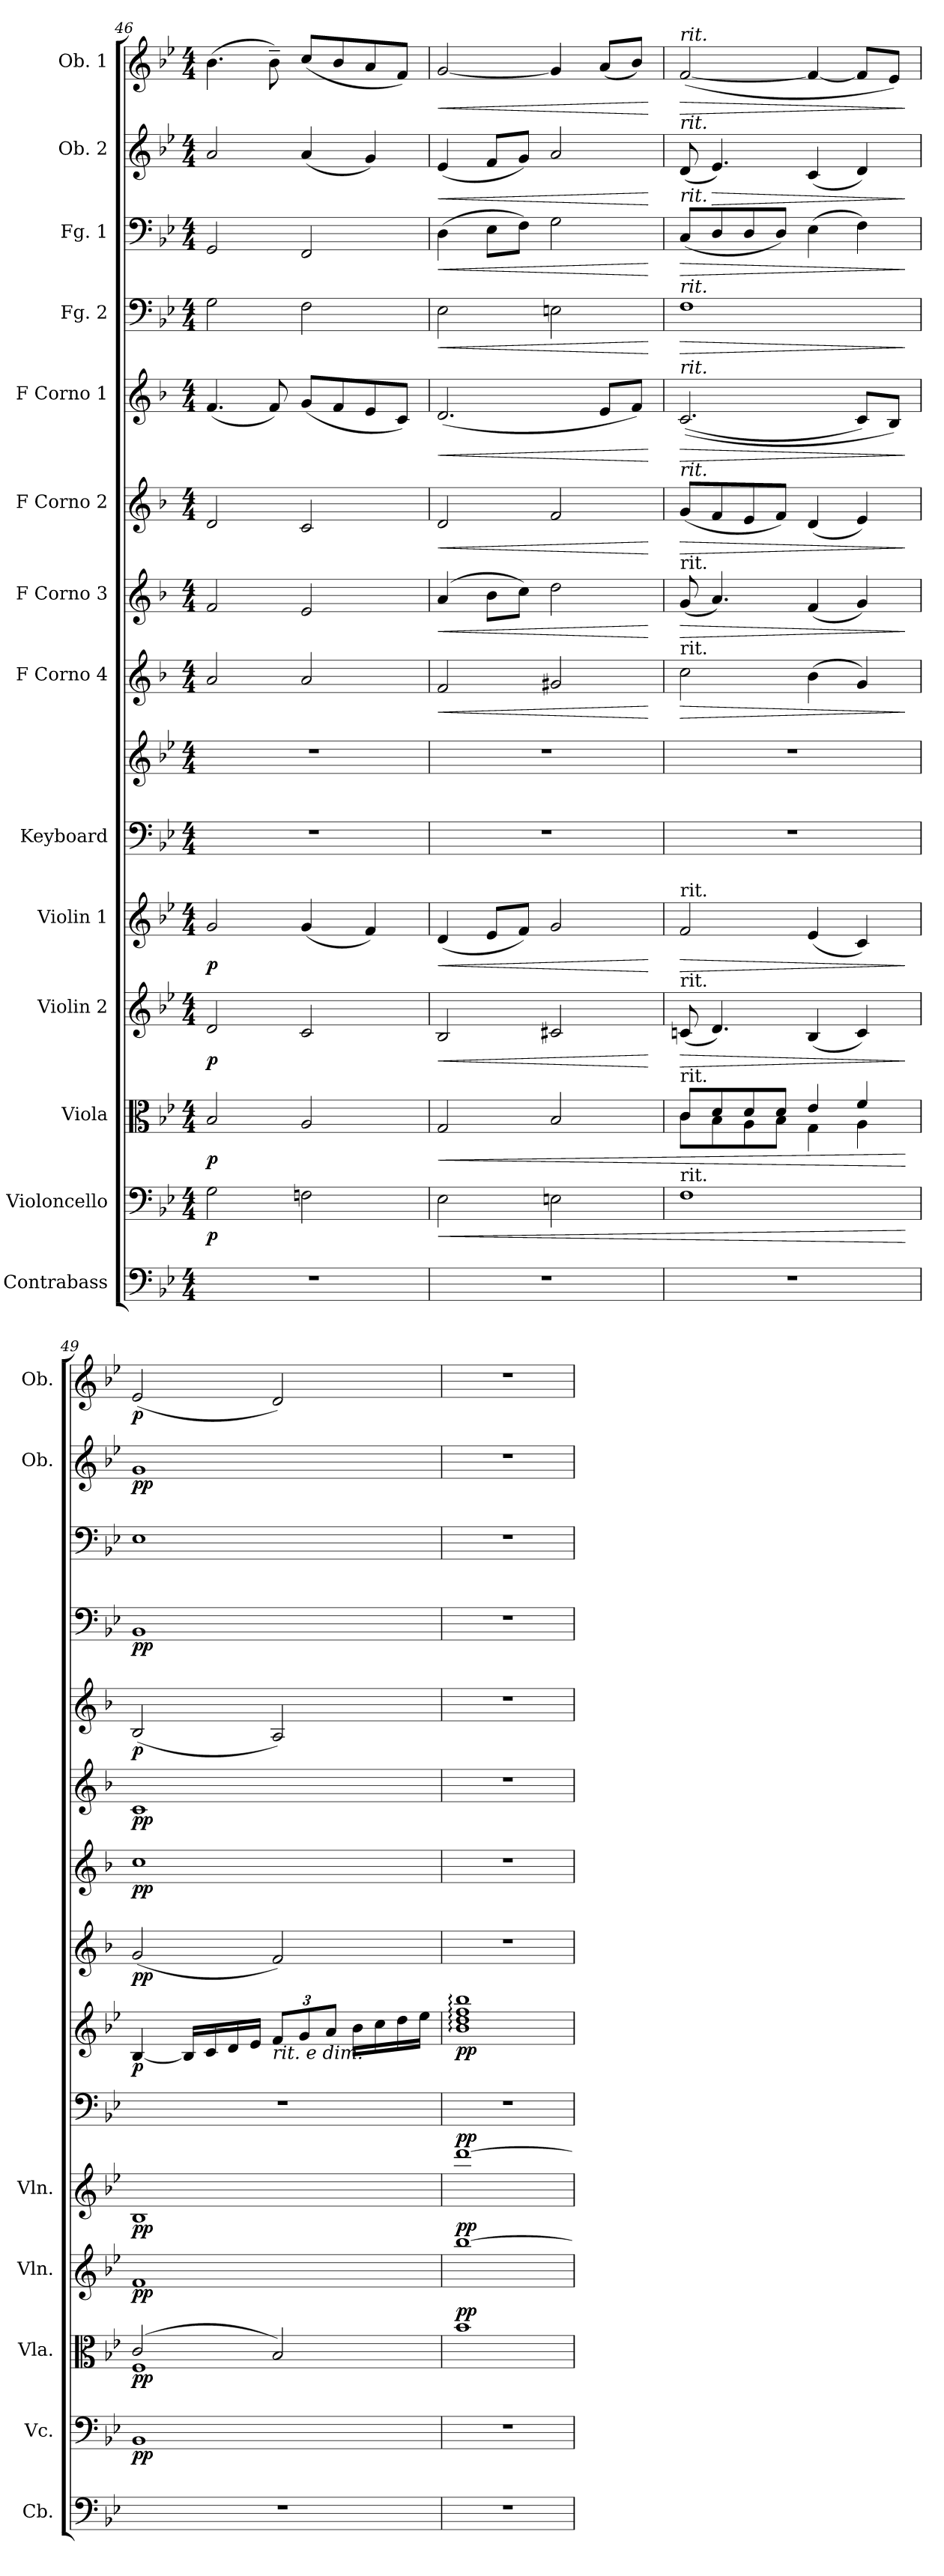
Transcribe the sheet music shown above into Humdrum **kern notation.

**kern	**kern	**dynam	**kern	**dynam	**kern	**dynam	**kern	**dynam	**kern	**kern	**dynam	**kern	**dynam	**kern	**dynam	**kern	**dynam	**kern	**dynam	**kern	**dynam	**kern	**dynam	**kern	**dynam	**kern	**dynam
*part14	*part13	*part13	*part12	*part12	*part11	*part11	*part10	*part10	*part9	*part9	*part9	*part8	*part8	*part7	*part7	*part6	*part6	*part5	*part5	*part4	*part4	*part3	*part3	*part2	*part2	*part1	*part1
*staff15	*staff14	*staff14	*staff13	*staff13	*staff12	*staff12	*staff11	*staff11	*staff10	*staff9	*staff9/10	*staff8	*staff8	*staff7	*staff7	*staff6	*staff6	*staff5	*staff5	*staff4	*staff4	*staff3	*staff3	*staff2	*staff2	*staff1	*staff1
*I"Contrabass	*I"Violoncello	*	*I"Viola	*	*I"Violin 2	*	*I"Violin 1	*	*I"Keyboard	*	*	*I"F Corno 4	*	*I"F Corno 3	*	*I"F Corno 2	*	*I"F Corno 1	*	*I"Fg. 2	*	*I"Fg. 1	*	*I"Ob. 2	*	*I"Ob. 1	*
*I'Cb.	*I'Vc.	*	*I'Vla.	*	*I'Vln.	*	*I'Vln.	*	*	*	*	*	*	*	*	*	*	*	*	*	*	*	*	*I'Ob.	*	*I'Ob.	*
*clefF4	*clefF4	*	*clefC3	*	*clefG2	*	*clefG2	*	*clefF4	*clefG2	*	*clefG2	*	*clefG2	*	*clefG2	*	*clefG2	*	*clefF4	*	*clefF4	*	*clefG2	*	*clefG2	*
*ITrd7c12	*	*	*	*	*	*	*	*	*	*	*	*ITrd4c7	*	*ITrd4c7	*	*ITrd4c7	*	*ITrd4c7	*	*	*	*	*	*	*	*	*
*k[b-e-]	*k[b-e-]	*	*k[b-e-]	*	*k[b-e-]	*	*k[b-e-]	*	*k[b-e-]	*k[b-e-]	*	*k[b-e-]	*	*k[b-e-]	*	*k[b-e-]	*	*k[b-e-]	*	*k[b-e-]	*	*k[b-e-]	*	*k[b-e-]	*	*k[b-e-]	*
*M4/4	*M4/4	*	*M4/4	*	*M4/4	*	*M4/4	*	*M4/4	*M4/4	*	*M4/4	*	*M4/4	*	*M4/4	*	*M4/4	*	*M4/4	*	*M4/4	*	*M4/4	*	*M4/4	*
=46	=46	=46	=46	=46	=46	=46	=46	=46	=46	=46	=46	=46	=46	=46	=46	=46	=46	=46	=46	=46	=46	=46	=46	=46	=46	=46	=46
!	!	!LO:DY:b	!	!LO:DY:b	!	!LO:DY:b	!	!LO:DY:b	!	!	!	!	!	!	!	!	!	!	!	!	!	!	!	!	!	!	!
1r	2G\	p	2B-/	p	2d/	p	2g/	p	1r	1r	.	2d/	.	2B-/	.	2G/	.	(<4.B-/	.	2G\	.	2GG/	.	2a/	.	(>4.b-\	.
.	.	.	.	.	.	.	.	.	.	.	.	.	.	.	.	.	.	8B-/)	.	.	.	.	.	.	.	8b-~\)	.
.	2Fni\	.	2A/	.	2c/	.	(<4g/	.	.	.	.	2d/	.	2A/	.	2F/	.	(<8c/L	.	2F\	.	2FF/	.	(<4a/	.	(<8cc/L	.
.	.	.	.	.	.	.	.	.	.	.	.	.	.	.	.	.	.	8B-/	.	.	.	.	.	.	.	8b-/	.
.	.	.	.	.	.	.	4f/)	.	.	.	.	.	.	.	.	.	.	8A/	.	.	.	.	.	4g/)	.	8a/	.
.	.	.	.	.	.	.	.	.	.	.	.	.	.	.	.	.	.	8F/J)	.	.	.	.	.	.	.	8f/J)	.
!!LO:PB:g=z
=47	=47	=47	=47	=47	=47	=47	=47	=47	=47	=47	=47	=47	=47	=47	=47	=47	=47	=47	=47	=47	=47	=47	=47	=47	=47	=47	=47
!	!	!LO:HP:b	!	!LO:HP:b	!	!LO:HP:b	!	!LO:HP:b	!	!	!	!	!LO:HP:b	!	!LO:HP:b	!	!LO:HP:b	!	!LO:HP:b	!	!LO:HP:b	!	!LO:HP:b	!	!LO:HP:b	!	!LO:HP:b
1r	2E-\	<	2G/	<	2B-/	<	(<4d/	<	1r	1r	.	2B-/	<	(>4d/	<	2G/	<	(<2.G/	<	2E-\	<	(>4D\	<	(<4e-/	<	[2g/	<
.	.	.	.	.	.	.	8e-/L	.	.	.	.	.	.	8e-\L	.	.	.	.	.	.	.	8E-\L	.	8f/L	.	.	.
.	.	.	.	.	.	.	8f/J)	.	.	.	.	.	.	8f\J)	.	.	.	.	.	.	.	8F\J)	.	8g/J)	.	.	.
.	2En\	.	2B-/	.	2c#X/	.	2g/	.	.	.	.	2c#X/	.	2g\	.	2B-/	.	.	.	2En\	.	2G\	.	2a/	.	4g/]	.
.	.	.	.	.	.	.	.	.	.	.	.	.	.	.	.	.	.	8A/L	.	.	.	.	.	.	.	(<8a/L	.
.	.	.	.	.	.	.	.	.	.	.	.	.	.	.	.	.	.	8B-/J)	.	.	.	.	.	.	.	8b-/J)	.
.	.	.	.	.	.	[	.	[	.	.	.	.	[	.	[	.	[	.	[	.	[	.	[	.	[	.	[
=48	=48	=48	=48	=48	=48	=48	=48	=48	=48	=48	=48	=48	=48	=48	=48	=48	=48	=48	=48	=48	=48	=48	=48	=48	=48	=48	=48
*	*	*	*^	*	*	*	*	*	*	*	*	*	*	*	*	*	*	*	*	*	*	*	*	*	*	*	*
!	!	!	!	!	!	!	!	!	!	!	!	!	!	!	!	!	!	!	!	!	!	!	!	!	!	!	!LO:TX:a:i:t=rit.	!
!	!	!	!	!	!	!	!	!	!	!	!	!	!	!	!	!	!	!	!	!	!	!	!	!	!LO:TX:a:i:t=rit.	!	!	!
!	!	!	!	!	!	!	!	!	!	!	!	!	!	!	!	!	!	!	!	!	!	!	!LO:TX:a:i:t=rit.	!	!	!	!	!
!	!	!	!	!	!	!	!	!	!	!	!	!	!	!	!	!	!	!	!	!	!LO:TX:a:i:t=rit.	!	!	!	!	!	!	!
!	!	!	!	!	!	!	!	!	!	!	!	!	!	!	!	!	!	!	!LO:TX:a:i:t=rit.	!	!	!	!	!	!	!	!	!
!	!	!	!	!	!	!	!	!	!	!	!	!	!	!	!	!	!LO:TX:a:i:t=rit.	!	!	!	!	!	!	!	!	!	!	!
!	!	!	!	!	!	!	!	!	!	!	!	!	!	!	!LO:TX:a:t=rit.	!	!	!	!	!	!	!	!	!	!	!	!	!
!	!	!	!	!	!	!	!	!	!	!	!	!	!LO:TX:a:t=rit.	!	!	!	!	!	!	!	!	!	!	!	!	!	!	!
!	!	!	!	!	!	!	!	!LO:TX:a:t=rit.	!	!	!	!	!	!	!	!	!	!	!	!	!	!	!	!	!	!	!	!
!	!	!	!	!	!	!LO:TX:a:t=rit.	!	!	!	!	!	!	!	!	!	!	!	!	!	!	!	!	!	!	!	!	!	!
!	!	!	!LO:TX:a:t=rit.	!	!	!	!	!	!	!	!	!	!	!	!	!	!	!	!	!	!	!	!	!	!	!	!	!
!	!LO:TX:a:t=rit.	!	!	!	!	!	!	!	!	!	!	!	!	!	!	!	!	!	!	!	!	!	!	!	!	!	!	!
!	!	!	!	!	!	!	!LO:HP:b	!	!LO:HP:b	!	!	!	!	!LO:HP:b	!	!LO:HP:b	!	!LO:HP:b	!	!LO:HP:b	!	!LO:HP:b	!	!LO:HP:b	!	!	!	!LO:HP:b
1r	1F	.	8c/L	8c\L	.	(<8cni/	>	2f/	>	1r	1r	.	2f\	>	(<8c/	>	(<8c/L	>	(<(<2.F/	>	1F	>	(<8C/L	>	(<8d/	.	(<[2f/	>
!	!	!	!	!	!	!	!	!	!	!	!	!	!	!	!	!	!	!	!	!	!	!	!	!	!	!LO:HP:b	!	!
.	.	.	8d/	8B-\	.	4.d/)	.	.	.	.	.	.	.	.	4.d/)	.	8B-/	.	.	.	.	.	8D/	.	4.e-/)	>	.	.
.	.	.	8d/	8A\	.	.	.	.	.	.	.	.	.	.	.	.	8A/	.	.	.	.	.	8D/	.	.	.	.	.
.	.	.	8d/J	8B-\J	.	.	.	.	.	.	.	.	.	.	.	.	8B-/J)	.	.	.	.	.	8D/J)	.	.	.	.	.
.	.	.	4e-/	4G\	.	(<4B-/	.	(<4e-/	.	.	.	.	(>4e-\	.	(<4B-/	.	(<4G/	.	.	.	.	.	(>4E-\	.	(<4c/	.	4f/_	.
.	.	.	4f/	4A\	.	4c/)	.	4c/)	.	.	.	.	4c/)	.	4c/)	.	4A/)	.	8F/L)	.	.	.	4F\)	.	4d/)	.	8f/L]	.
.	.	.	.	.	.	.	.	.	.	.	.	.	.	.	.	.	.	.	8E-/J)	.	.	.	.	.	.	.	8e-/J)	.
*	*	*	*v	*v	*	*	*	*	*	*	*	*	*	*	*	*	*	*	*	*	*	*	*	*	*	*	*	*
.	.	[	.	[	.	]	.	]	.	.	.	.	]	.	]	.	]	.	]	.	]	.	]	.	]	.	]
=49	=49	=49	=49	=49	=49	=49	=49	=49	=49	=49	=49	=49	=49	=49	=49	=49	=49	=49	=49	=49	=49	=49	=49	=49	=49	=49	=49
*	*	*	*^	*	*	*	*	*	*	*	*	*	*	*	*	*	*	*	*	*	*	*	*	*	*	*	*
!	!	!LO:DY:b	!	!	!LO:DY:b	!	!LO:DY:b	!	!LO:DY:b	!	!	!LO:DY:b	!	!LO:DY:b	!	!LO:DY:b	!	!LO:DY:b	!	!LO:DY:b	!	!LO:DY:b	!	!	!	!LO:DY:b	!	!LO:DY:b
1r	1BB-	pp	(>2c/	1F	pp	1f	pp	1B-	pp	1r	[4B-/	p	(<2c/	pp	1f	pp	1F	pp	(<2E-/	p	1BB-	pp	1E-	.	1g	pp	(<2e-/	p
.	.	.	.	.	.	.	.	.	.	.	16B-/LL]	.	.	.	.	.	.	.	.	.	.	.	.	.	.	.	.	.
.	.	.	.	.	.	.	.	.	.	.	16c/	.	.	.	.	.	.	.	.	.	.	.	.	.	.	.	.	.
.	.	.	.	.	.	.	.	.	.	.	16d/	.	.	.	.	.	.	.	.	.	.	.	.	.	.	.	.	.
.	.	.	.	.	.	.	.	.	.	.	16e-/JJ	.	.	.	.	.	.	.	.	.	.	.	.	.	.	.	.	.
*	*	*	*	*	*	*	*	*	*	*	*Xbrackettup	*	*	*	*	*	*	*	*	*	*	*	*	*	*	*	*	*
!	!	!	!	!	!	!	!	!	!	!	!LO:TX:b:i:t=rit. e dim.	!	!	!	!	!	!	!	!	!	!	!	!	!	!	!	!	!
.	.	.	2B-/)	.	.	.	.	.	.	.	12f/L	.	2B-/)	.	.	.	.	.	2D/)	.	.	.	.	.	.	.	2d/)	.
.	.	.	.	.	.	.	.	.	.	.	12g/	.	.	.	.	.	.	.	.	.	.	.	.	.	.	.	.	.
.	.	.	.	.	.	.	.	.	.	.	12a/J	.	.	.	.	.	.	.	.	.	.	.	.	.	.	.	.	.
.	.	.	.	.	.	.	.	.	.	.	16b-\LL	.	.	.	.	.	.	.	.	.	.	.	.	.	.	.	.	.
.	.	.	.	.	.	.	.	.	.	.	16cc\	.	.	.	.	.	.	.	.	.	.	.	.	.	.	.	.	.
.	.	.	.	.	.	.	.	.	.	.	16dd\	.	.	.	.	.	.	.	.	.	.	.	.	.	.	.	.	.
.	.	.	.	.	.	.	.	.	.	.	16ee-\JJ	.	.	.	.	.	.	.	.	.	.	.	.	.	.	.	.	.
*	*	*	*v	*v	*	*	*	*	*	*	*	*	*	*	*	*	*	*	*	*	*	*	*	*	*	*	*	*
=50	=50	=50	=50	=50	=50	=50	=50	=50	=50	=50	=50	=50	=50	=50	=50	=50	=50	=50	=50	=50	=50	=50	=50	=50	=50	=50	=50
!	!	!	!	!LO:DY:a	!	!LO:DY:a	!	!LO:DY:a	!	!	!LO:DY:b	!	!	!	!	!	!	!	!	!	!	!	!	!	!	!	!
1r	1r	.	1b-	pp	[1bb-	pp	[1ddd	pp	1r	1b-: 1dd: 1ff: 1bb-:	pp	1r	.	1r	.	1r	.	1r	.	1r	.	1r	.	1r	.	1r	.
=	=	=	=	=	=	=	=	=	=	=	=	=	=	=	=	=	=	=	=	=	=	=	=	=	=	=	=
*-	*-	*-	*-	*-	*-	*-	*-	*-	*-	*-	*-	*-	*-	*-	*-	*-	*-	*-	*-	*-	*-	*-	*-	*-	*-	*-	*-
